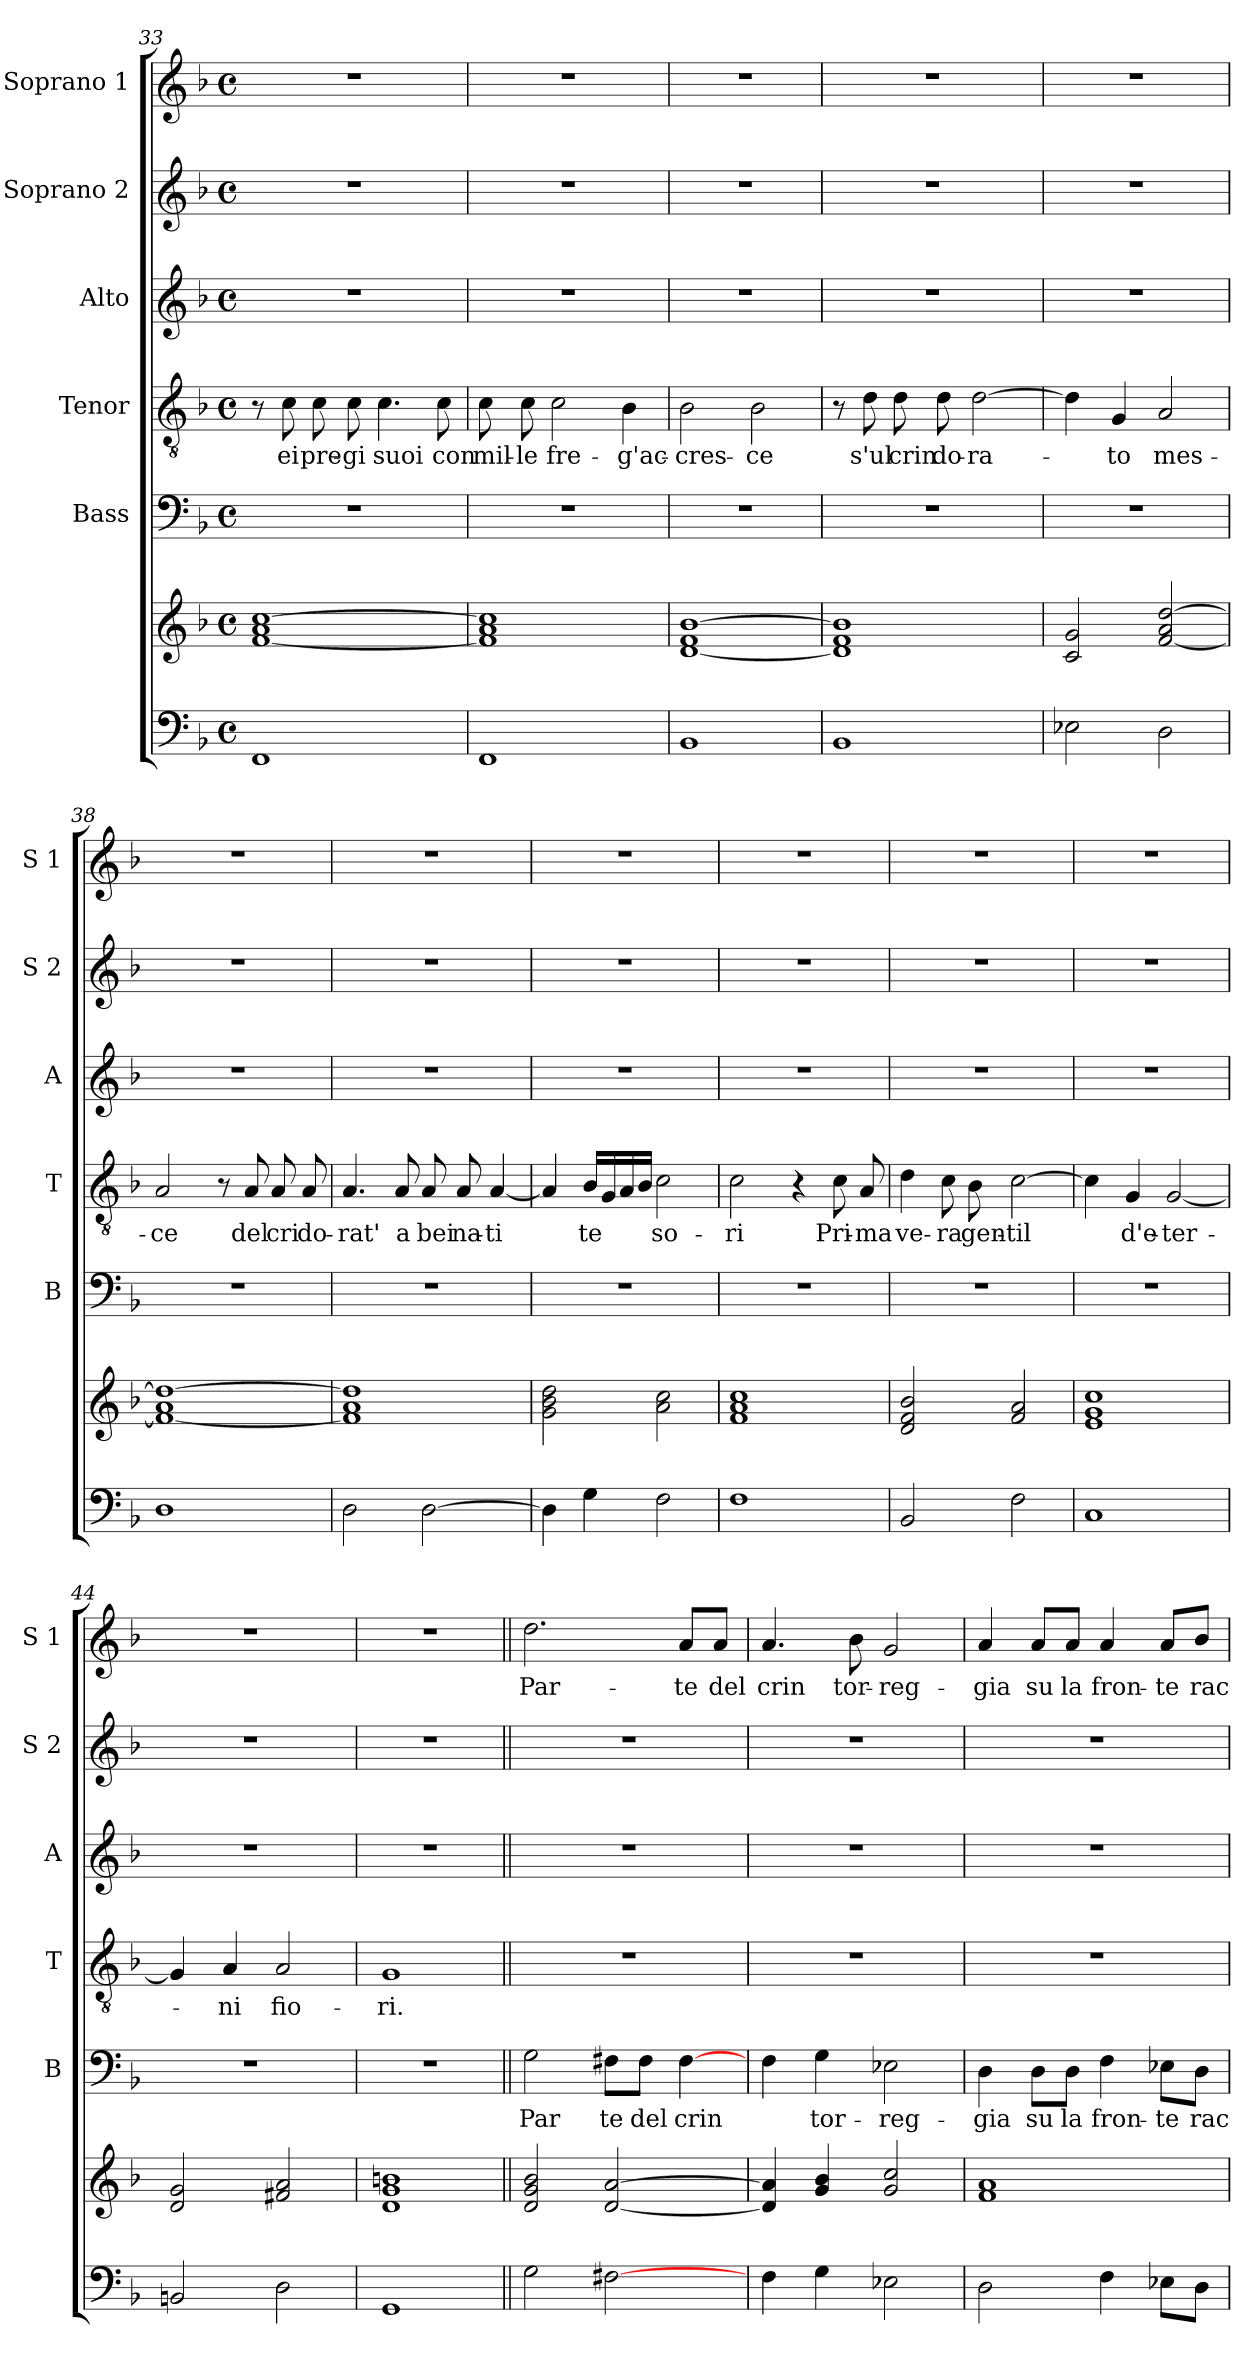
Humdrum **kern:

**kern	**kern	**kern	**text	**kern	**text	**kern	**kern	**kern	**text
*part6	*part6	*part5	*part5	*part4	*part4	*part3	*part2	*part1	*part1
*staff7	*staff6	*staff5	*staff5	*staff4	*staff4	*staff3	*staff2	*staff1	*staff1
*	*	*I"Bass	*	*I"Tenor	*	*I"Alto	*I"Soprano 2	*I"Soprano 1	*
*	*	*I'B	*	*I'T	*	*I'A	*I'S 2	*I'S 1	*
*clefF4	*clefG2	*clefF4	*	*clefGv2	*	*clefG2	*clefG2	*clefG2	*
*k[b-]	*k[b-]	*k[b-]	*	*k[b-]	*	*k[b-]	*k[b-]	*k[b-]	*
*F:	*F:	*F:	*	*F:	*	*F:	*F:	*F:	*
*M4/4	*M4/4	*M4/4	*	*M4/4	*	*M4/4	*M4/4	*M4/4	*
*met(c)	*met(c)	*met(c)	*	*met(c)	*	*met(c)	*met(c)	*met(c)	*
=33	=33	=33	=33	=33	=33	=33	=33	=33	=33
1FF	[1f 1a [1cc	1r	.	8r	.	1r	1r	1r	.
.	.	.	.	8c\	ei	.	.	.	.
.	.	.	.	8c\	pre-	.	.	.	.
.	.	.	.	8c\	-gi	.	.	.	.
.	.	.	.	4.c\	suoi	.	.	.	.
.	.	.	.	8c\	con	.	.	.	.
=34	=34	=34	=34	=34	=34	=34	=34	=34	=34
1FF	1f] 1a 1cc]	1r	.	8c\	mil-	1r	1r	1r	.
.	.	.	.	8c\	-le	.	.	.	.
.	.	.	.	2c\	fre-	.	.	.	.
.	.	.	.	4B-\	-g'ac-	.	.	.	.
=35	=35	=35	=35	=35	=35	=35	=35	=35	=35
1BB-	[1d 1f [1b-	1r	.	2B-\	-cres-	1r	1r	1r	.
.	.	.	.	2B-\	-ce	.	.	.	.
=36	=36	=36	=36	=36	=36	=36	=36	=36	=36
1BB-	1d] 1f 1b-]	1r	.	8r	.	1r	1r	1r	.
.	.	.	.	8d\	s'ul	.	.	.	.
.	.	.	.	8d\	crin	.	.	.	.
.	.	.	.	8d\	do-	.	.	.	.
.	.	.	.	[2d\	-ra-	.	.	.	.
=37	=37	=37	=37	=37	=37	=37	=37	=37	=37
2E-X\	2c/ 2g/	1r	.	4d\]	.	1r	1r	1r	.
.	.	.	.	4G/	-to	.	.	.	.
2D\	[2f/ 2a/ [2dd/	.	.	2A/	mes-	.	.	.	.
=38	=38	=38	=38	=38	=38	=38	=38	=38	=38
1D	1f_ 1a 1dd_	1r	.	2A/	-ce	1r	1r	1r	.
.	.	.	.	8r	.	.	.	.	.
.	.	.	.	8A/	del	.	.	.	.
.	.	.	.	8A/	cri	.	.	.	.
.	.	.	.	8A/	do-	.	.	.	.
!!LO:LB:g=z
=39	=39	=39	=39	=39	=39	=39	=39	=39	=39
2D\	1f] 1a 1dd]	1r	.	4.A/	-rat'	1r	1r	1r	.
.	.	.	.	8A/	a	.	.	.	.
[2D\	.	.	.	8A/	bei	.	.	.	.
.	.	.	.	8A/	na-	.	.	.	.
.	.	.	.	[4A/	-ti	.	.	.	.
=40	=40	=40	=40	=40	=40	=40	=40	=40	=40
4D\]	2g\ 2b-\ 2dd\	1r	.	4A/]	.	1r	1r	1r	.
4G\	.	.	.	16B-/LL	te	.	.	.	.
.	.	.	.	16G/	.	.	.	.	.
.	.	.	.	16A/	.	.	.	.	.
.	.	.	.	16B-/JJ	.	.	.	.	.
2F\	2a\ 2cc\	.	.	2c\	so-	.	.	.	.
=41	=41	=41	=41	=41	=41	=41	=41	=41	=41
1F	1f 1a 1cc	1r	.	2c\	-ri	1r	1r	1r	.
.	.	.	.	4r	.	.	.	.	.
.	.	.	.	8c\	Pri-	.	.	.	.
.	.	.	.	8A/	-ma	.	.	.	.
=42	=42	=42	=42	=42	=42	=42	=42	=42	=42
2BB-/	2d/ 2f/ 2b-/	1r	.	4d\	ve-	1r	1r	1r	.
.	.	.	.	8c\	-ra	.	.	.	.
.	.	.	.	8B-\	gen-	.	.	.	.
2F\	2f/ 2a/	.	.	[2c\	-til	.	.	.	.
=43	=43	=43	=43	=43	=43	=43	=43	=43	=43
1C	1e 1g 1cc	1r	.	4c\]	.	1r	1r	1r	.
.	.	.	.	4G/	d'e-	.	.	.	.
.	.	.	.	[2G/	-ter-	.	.	.	.
=44	=44	=44	=44	=44	=44	=44	=44	=44	=44
2BBn/	2d/ 2g/	1r	.	4G/]	.	1r	1r	1r	.
.	.	.	.	4A/	-ni	.	.	.	.
2D\	2f#X/ 2a/	.	.	2A/	fio-	.	.	.	.
=45	=45	=45	=45	=45	=45	=45	=45	=45	=45
1GG	1d 1g 1bn	1r	.	1G	-ri.	1r	1r	1r	.
!!LO:PB:g=z
=46||	=46||	=46||	=46||	=46||	=46||	=46||	=46||	=46||	=46||
2G\	2d/ 2g/ 2b-/	2G\	Par	1r	.	1r	1r	2.dd\	Par-
[2F#X\	[2d/ [2a/	8F#X\L	te	.	.	.	.	.	.
.	.	8F#\J	del	.	.	.	.	.	.
.	.	[4F#\	crin	.	.	.	.	8a/L	-te
.	.	.	.	.	.	.	.	8a/J	del
=47	=47	=47	=47	=47	=47	=47	=47	=47	=47
4F\	4d/] 4a/]	4F\	.	1r	.	1r	1r	4.a/	crin
4G\	4g/ 4b-/	4G\	tor-	.	.	.	.	.	.
.	.	.	.	.	.	.	.	8b-\	tor-
2E-X\	2g/ 2cc/	2E-X\	-reg-	.	.	.	.	2g/	-reg-
=48	=48	=48	=48	=48	=48	=48	=48	=48	=48
2D\	1f 1a	4D\	-gia	1r	.	1r	1r	4a/	-gia
.	.	8D\L	su	.	.	.	.	8a/L	su
.	.	8D\J	la	.	.	.	.	8a/J	la
4F\	.	4F\	fron-	.	.	.	.	4a/	fron-
8E-X\L	.	8E-X\L	-te	.	.	.	.	8a/L	-te
8D\J	.	8D\J	rac-	.	.	.	.	8b-/J	rac-
=	=	=	=	=	=	=	=	=	=
*-	*-	*-	*-	*-	*-	*-	*-	*-	*-
